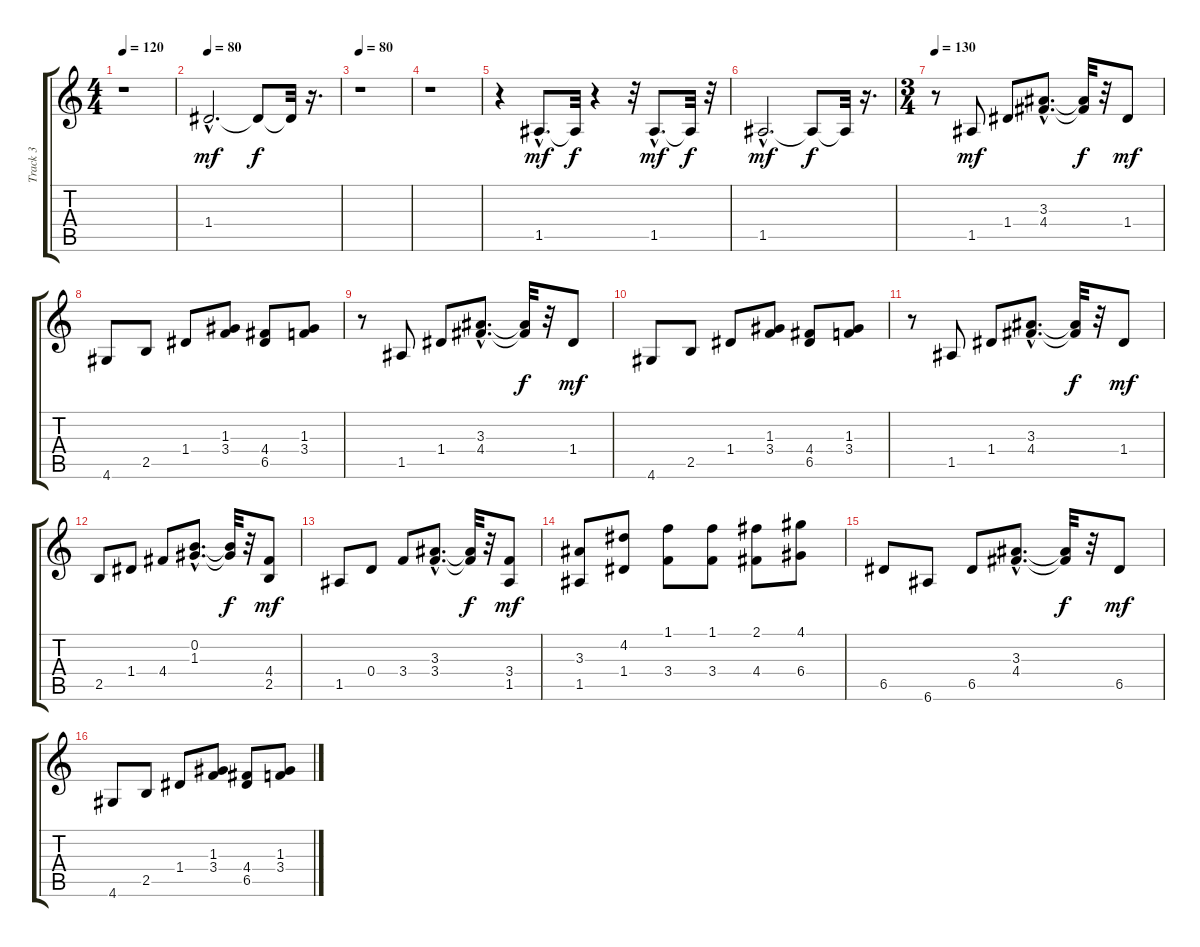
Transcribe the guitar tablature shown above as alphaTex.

\track ("Track 3" "Track 3") {instrument acousticguitarnylon}
\staff {score tabs}
\tuning (E4 B3 G3 D3 A2 E2) {hide}
\ts (4 4)
\tempo 120
\clef g2
\ks c
r.1{dy mf instrument acousticguitarnylon} |
\tempo 80
1.4{hac}.2{d} 1.4{t}.8{dy f} 1.4{t}.32 r.16{d} |
\tempo 80
r.1 |
r.1 |
r.4 1.5{hac}.8{d dy mf} 1.5{t}.32{dy f} r.4 r.32 1.5{hac}.8{d dy mf} 1.5{t}.32{dy f} r.32 |
1.5{hac}.2{d dy mf} 1.5{t}.8{dy f} 1.5{t}.32 r.16{d} |
\ts (3 4)
\tempo 130
r.8 1.5.8{dy mf} 1.4.8 (3.3{hac} 4.4{hac}).8{d} (3.3{t} 4.4{t}).32{dy f} r.32 1.4.8{dy mf} |
4.6.8 2.5.8 1.4.8 (1.3 3.4).8 (4.4 6.5).8 (1.3 3.4).8 |
r.8 1.5.8 1.4.8 (3.3{hac} 4.4{hac}).8{d} (3.3{t} 4.4{t}).32{dy f} r.32 1.4.8{dy mf} |
4.6.8 2.5.8 1.4.8 (1.3 3.4).8 (4.4 6.5).8 (1.3 3.4).8 |
r.8 1.5.8 1.4.8 (3.3{hac} 4.4{hac}).8{d} (3.3{t} 4.4{t}).32{dy f} r.32 1.4.8{dy mf} |
2.5.8 1.4.8 4.4.8 (0.2{hac} 1.3{hac}).8{d} (0.2{t} 1.3{t}).32{dy f} r.32 (4.4 2.5).8{dy mf} |
1.5.8 0.4.8 3.4.8 (3.3{hac} 3.4{hac}).8{d} (3.3{t} 3.4{t}).32{dy f} r.32 (3.4 1.5).8{dy mf} |
(3.3 1.5).8 (4.2 1.4).8 (1.1 3.4).8 (1.1 3.4).8 (2.1 4.4).8 (4.1 6.4).8 |
6.5.8 6.6.8 6.5.8 (3.3{hac} 4.4{hac}).8{d} (3.3{t} 4.4{t}).32{dy f} r.32 6.5.8{dy mf} |
4.6.8 2.5.8 1.4.8 (1.3 3.4).8 (4.4 6.5).8 (1.3 3.4).8
